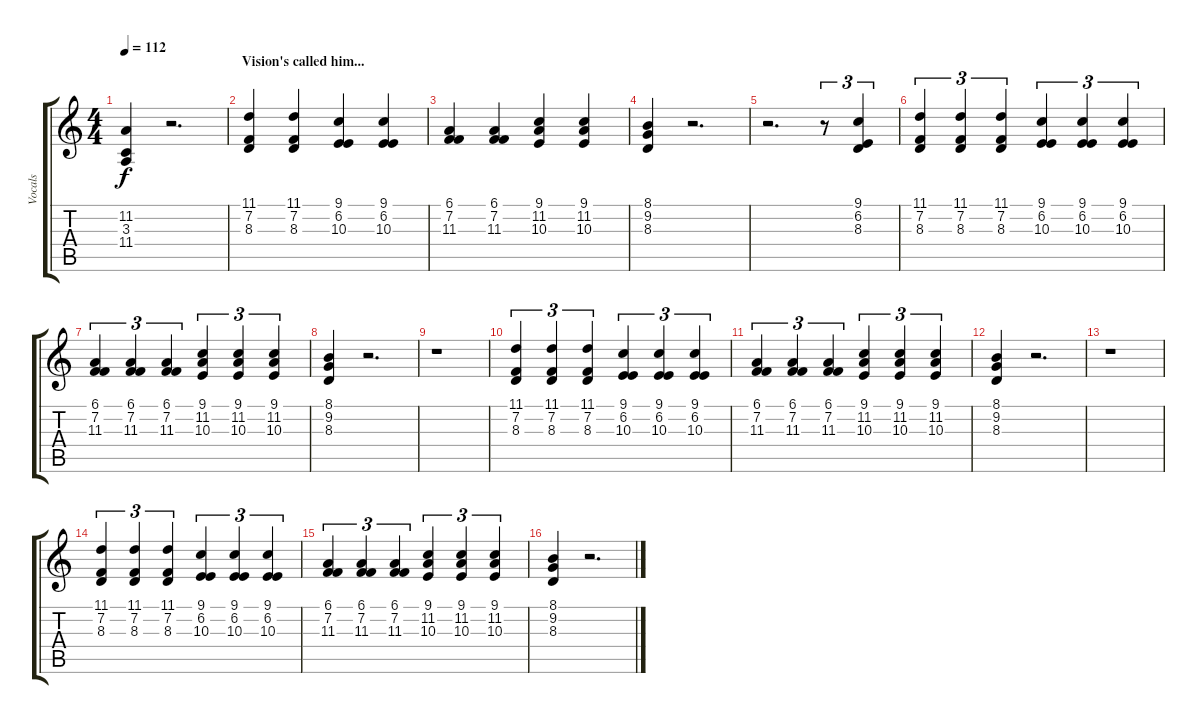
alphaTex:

\track ("Vocals" "Vocals") {instrument choiraahs}
\staff {score tabs}
\tuning (Eb4 Bb3 Gb3 Db3 Ab2 Eb2) {hide}
\ts (4 4)
\tempo 112
\clef g2
\ks c
(11.2{t} 3.3{t} 11.4{t}).4{dy f} r.2{d} |
\section ("" "Vision's called him...")
(11.1 7.2 8.3).4 (11.1 7.2 8.3).4 (9.1 6.2 10.3).4 (9.1 6.2 10.3).4 |
(6.1 7.2 11.3).4 (6.1 7.2 11.3).4 (9.1 11.2 10.3).4 (9.1 11.2 10.3).4 |
(8.1 9.2 8.3).4 r.2{d} |
r.2{d} r.8{tu (3 2)} (9.1 6.2 8.3).4{tu (3 2)} |
(11.1 7.2 8.3).4{tu (3 2)} (11.1 7.2 8.3).4{tu (3 2)} (11.1 7.2 8.3).4{tu (3 2)} (9.1 6.2 10.3).4{tu (3 2)} (9.1 6.2 10.3).4{tu (3 2)} (9.1 6.2 10.3).4{tu (3 2)} |
(6.1 7.2 11.3).4{tu (3 2)} (6.1 7.2 11.3).4{tu (3 2)} (6.1 7.2 11.3).4{tu (3 2)} (9.1 11.2 10.3).4{tu (3 2)} (9.1 11.2 10.3).4{tu (3 2)} (9.1 11.2 10.3).4{tu (3 2)} |
(8.1 9.2 8.3).4 r.2{d} |
r.1 |
(11.1 7.2 8.3).4{tu (3 2)} (11.1 7.2 8.3).4{tu (3 2)} (11.1 7.2 8.3).4{tu (3 2)} (9.1 6.2 10.3).4{tu (3 2)} (9.1 6.2 10.3).4{tu (3 2)} (9.1 6.2 10.3).4{tu (3 2)} |
(6.1 7.2 11.3).4{tu (3 2)} (6.1 7.2 11.3).4{tu (3 2)} (6.1 7.2 11.3).4{tu (3 2)} (9.1 11.2 10.3).4{tu (3 2)} (9.1 11.2 10.3).4{tu (3 2)} (9.1 11.2 10.3).4{tu (3 2)} |
(8.1 9.2 8.3).4 r.2{d} |
r.1 |
(11.1 7.2 8.3).4{tu (3 2)} (11.1 7.2 8.3).4{tu (3 2)} (11.1 7.2 8.3).4{tu (3 2)} (9.1 6.2 10.3).4{tu (3 2)} (9.1 6.2 10.3).4{tu (3 2)} (9.1 6.2 10.3).4{tu (3 2)} |
(6.1 7.2 11.3).4{tu (3 2)} (6.1 7.2 11.3).4{tu (3 2)} (6.1 7.2 11.3).4{tu (3 2)} (9.1 11.2 10.3).4{tu (3 2)} (9.1 11.2 10.3).4{tu (3 2)} (9.1 11.2 10.3).4{tu (3 2)} |
(8.1 9.2 8.3).4 r.2{d}
